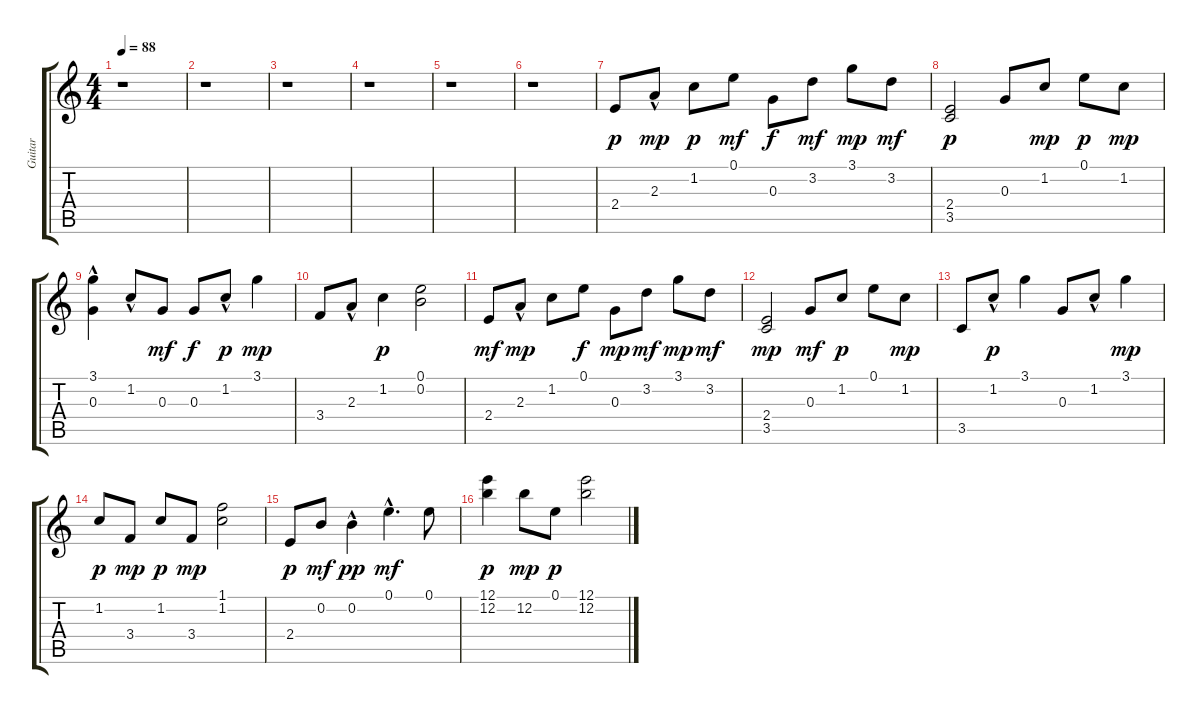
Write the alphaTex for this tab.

\track ("Guitar" "Guitar") {instrument acousticguitarnylon}
\staff {score tabs}
\tuning (E4 B3 G3 D3 A2 E2) {hide}
\ts (4 4)
\tempo 88
\clef g2
\ks c
r.1{dy p instrument acousticguitarnylon} |
r.1 |
r.1 |
r.1 |
r.1 |
r.1 |
2.4.8 2.3{hac}.8{dy mp} 1.2.8{dy p} 0.1.8{dy mf} 0.3.8{dy f} 3.2.8{dy mf} 3.1.8{dy mp} 3.2.8{dy mf} |
(2.4 3.5).2{dy p} 0.3.8 1.2.8{dy mp} 0.1.8{dy p} 1.2.8{dy mp} |
(3.1{hac} 0.3{hac}).4 1.2{hac}.8 0.3.8{dy mf} 0.3.8{dy f} 1.2{hac}.8{dy p} 3.1.4{dy mp} |
3.4.8 2.3{hac}.8 1.2.4{dy p} (0.1 0.2).2 |
2.4.8{dy mf} 2.3{hac}.8{dy mp} 1.2.8 0.1.8{dy f} 0.3.8{dy mp} 3.2.8{dy mf} 3.1.8{dy mp} 3.2.8{dy mf} |
(2.4 3.5).2{dy mp} 0.3.8{dy mf} 1.2.8{dy p} 0.1.8 1.2.8{dy mp} |
3.5.8 1.2{hac}.8{dy p} 3.1.4 0.3.8 1.2{hac}.8 3.1.4{dy mp} |
1.2.8{dy p} 3.4.8{dy mp} 1.2.8{dy p} 3.4.8{dy mp} (1.1 1.2).2 |
2.4.8{dy p} 0.2.8{dy mf} 0.2{hac}.4{dy pp} 0.1{hac}.4{d dy mf} 0.1.8 |
(12.1 12.2).4{dy p} 12.2.8{dy mp} 0.1.8{dy p} (12.1 12.2).2
